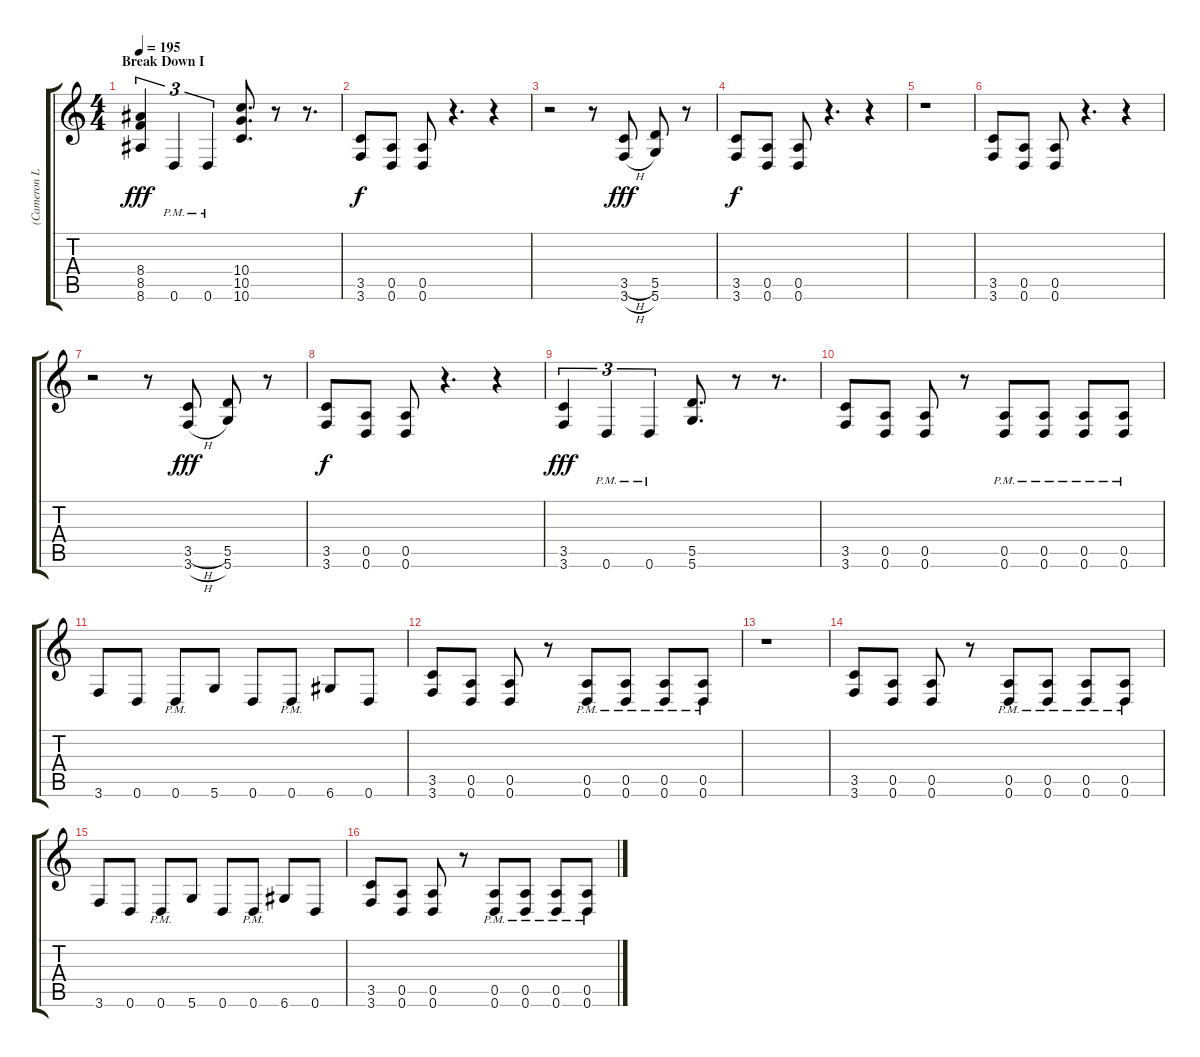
\track ("(Cameron Liddell) Rythm Guitar" "(Cameron L") {instrument distortionguitar}
\staff {score tabs}
\tuning (E4 B3 G3 D3 A2 D2) {hide}
\ts (4 4)
\section ("" "Break Down I")
\tempo 195
\clef g2
\ks c
(8.4 8.5 8.6).4{tu (3 2) dy fff} 0.6{pm}.4{tu (3 2)} 0.6{pm}.4{tu (3 2)} (10.4 10.5 10.6).8{d} r.8 r.8{d} |
(3.5 3.6).8{dy f} (0.5 0.6).8 (0.5 0.6).8 r.4{d} r.4 |
r.2 r.8 (3.5{h} 3.6{h}).8{dy fff} (5.5 5.6).8 r.8 |
(3.5 3.6).8{dy f} (0.5 0.6).8 (0.5 0.6).8 r.4{d} r.4 |
r.1 |
(3.5 3.6).8 (0.5 0.6).8 (0.5 0.6).8 r.4{d} r.4 |
r.2 r.8 (3.5{h} 3.6{h}).8{dy fff} (5.5 5.6).8 r.8 |
(3.5 3.6).8{dy f} (0.5 0.6).8 (0.5 0.6).8 r.4{d} r.4 |
(3.5 3.6).4{tu (3 2) dy fff} 0.6{pm}.4{tu (3 2)} 0.6{pm}.4{tu (3 2)} (5.5 5.6).8{d} r.8 r.8{d} |
(3.5 3.6).8 (0.5 0.6).8 (0.5 0.6).8 r.8 (0.5{pm} 0.6{pm}).8 (0.5{pm} 0.6{pm}).8 (0.5{pm} 0.6{pm}).8 (0.5{pm} 0.6{pm}).8 |
3.6.8 0.6.8 0.6{pm}.8 5.6.8 0.6.8 0.6{pm}.8 6.6.8 0.6.8 |
(3.5 3.6).8 (0.5 0.6).8 (0.5 0.6).8 r.8 (0.5{pm} 0.6{pm}).8 (0.5{pm} 0.6{pm}).8 (0.5{pm} 0.6{pm}).8 (0.5{pm} 0.6{pm}).8 |
r.1 |
(3.5 3.6).8 (0.5 0.6).8 (0.5 0.6).8 r.8 (0.5{pm} 0.6{pm}).8 (0.5{pm} 0.6{pm}).8 (0.5{pm} 0.6{pm}).8 (0.5{pm} 0.6{pm}).8 |
3.6.8 0.6.8 0.6{pm}.8 5.6.8 0.6.8 0.6{pm}.8 6.6.8 0.6.8 |
(3.5 3.6).8 (0.5 0.6).8 (0.5 0.6).8 r.8 (0.5{pm} 0.6{pm}).8 (0.5{pm} 0.6{pm}).8 (0.5{pm} 0.6{pm}).8 (0.5{pm} 0.6{pm}).8
